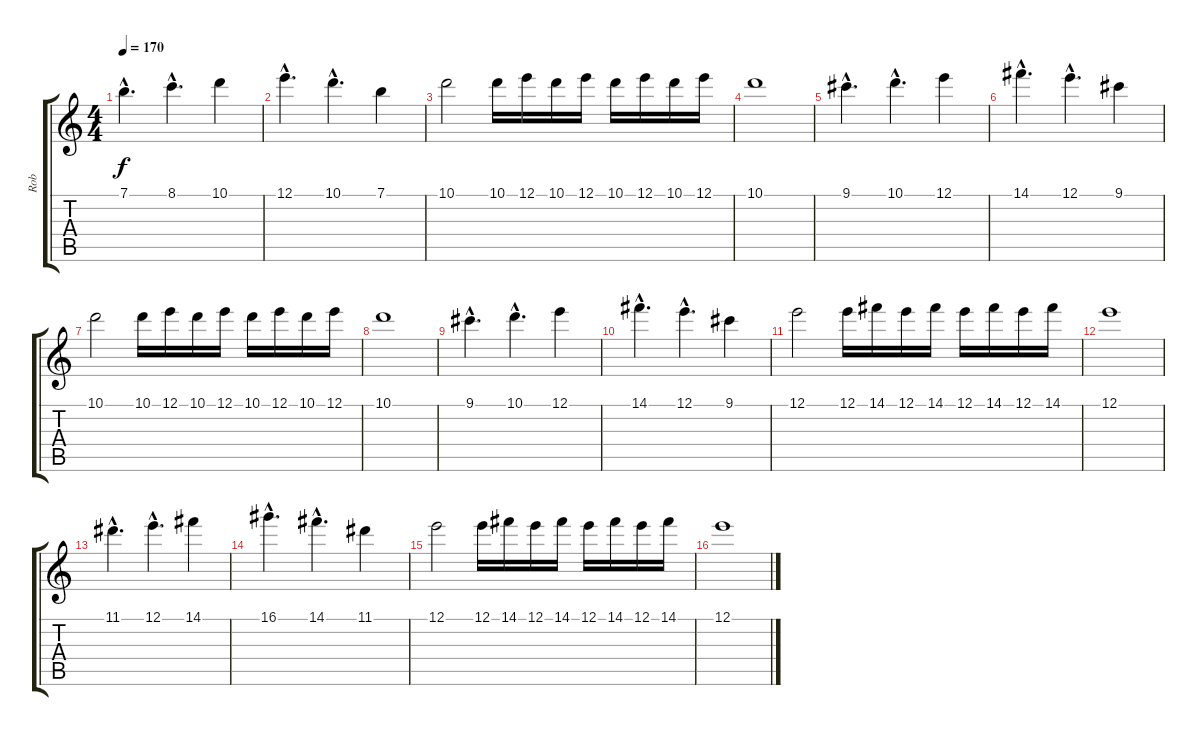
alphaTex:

\track ("Rob" "Rob") {instrument distortionguitar}
\staff {score tabs}
\tuning (E4 B3 G3 D3 A2 E2) {hide}
\ts (4 4)
\tempo 170
\clef g2
\ks c
7.1{hac}.4{d dy f} 8.1{hac}.4{d} 10.1.4 |
12.1{hac}.4{d} 10.1{hac}.4{d} 7.1.4 |
10.1.2 10.1.16 12.1.16 10.1.16 12.1.16 10.1.16 12.1.16 10.1.16 12.1.16 |
10.1.1 |
9.1{hac}.4{d} 10.1{hac}.4{d} 12.1.4 |
14.1{hac}.4{d} 12.1{hac}.4{d} 9.1.4 |
10.1.2 10.1.16 12.1.16 10.1.16 12.1.16 10.1.16 12.1.16 10.1.16 12.1.16 |
10.1.1 |
9.1{hac}.4{d} 10.1{hac}.4{d} 12.1.4 |
14.1{hac}.4{d} 12.1{hac}.4{d} 9.1.4 |
12.1.2 12.1.16 14.1.16 12.1.16 14.1.16 12.1.16 14.1.16 12.1.16 14.1.16 |
12.1.1 |
11.1{hac}.4{d} 12.1{hac}.4{d} 14.1.4 |
16.1{hac}.4{d} 14.1{hac}.4{d} 11.1.4 |
12.1.2 12.1.16 14.1.16 12.1.16 14.1.16 12.1.16 14.1.16 12.1.16 14.1.16 |
12.1.1
